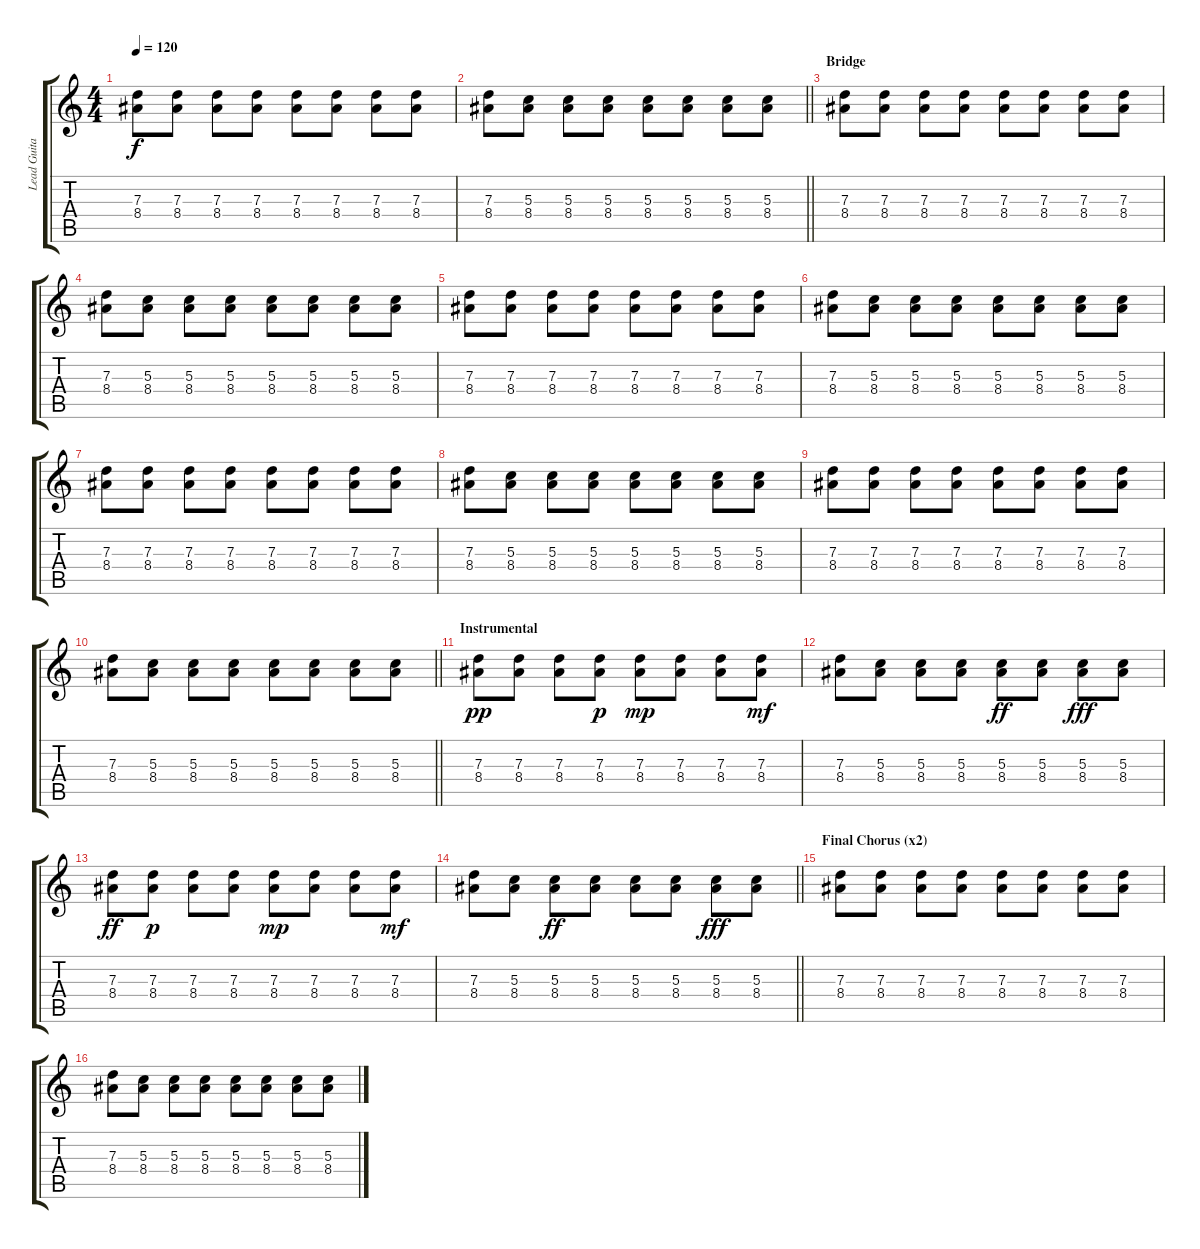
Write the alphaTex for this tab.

\track ("Lead Guitar" "Lead Guita") {instrument electricguitarclean}
\staff {score tabs}
\tuning (E4 B3 G3 D3 A2 E2) {hide}
\ts (4 4)
\tempo 120
\clef g2
\ks c
(7.3 8.4).8{dy f} (7.3 8.4).8 (7.3 8.4).8 (7.3 8.4).8 (7.3 8.4).8 (7.3 8.4).8 (7.3 8.4).8 (7.3 8.4).8 |
\barLineRight lightlight
(7.3 8.4).8 (5.3 8.4).8 (5.3 8.4).8 (5.3 8.4).8 (5.3 8.4).8 (5.3 8.4).8 (5.3 8.4).8 (5.3 8.4).8 |
\section ("" "Bridge")
(7.3 8.4).8 (7.3 8.4).8 (7.3 8.4).8 (7.3 8.4).8 (7.3 8.4).8 (7.3 8.4).8 (7.3 8.4).8 (7.3 8.4).8 |
(7.3 8.4).8 (5.3 8.4).8 (5.3 8.4).8 (5.3 8.4).8 (5.3 8.4).8 (5.3 8.4).8 (5.3 8.4).8 (5.3 8.4).8 |
(7.3 8.4).8 (7.3 8.4).8 (7.3 8.4).8 (7.3 8.4).8 (7.3 8.4).8 (7.3 8.4).8 (7.3 8.4).8 (7.3 8.4).8 |
(7.3 8.4).8 (5.3 8.4).8 (5.3 8.4).8 (5.3 8.4).8 (5.3 8.4).8 (5.3 8.4).8 (5.3 8.4).8 (5.3 8.4).8 |
(7.3 8.4).8 (7.3 8.4).8 (7.3 8.4).8 (7.3 8.4).8 (7.3 8.4).8 (7.3 8.4).8 (7.3 8.4).8 (7.3 8.4).8 |
(7.3 8.4).8 (5.3 8.4).8 (5.3 8.4).8 (5.3 8.4).8 (5.3 8.4).8 (5.3 8.4).8 (5.3 8.4).8 (5.3 8.4).8 |
(7.3 8.4).8 (7.3 8.4).8 (7.3 8.4).8 (7.3 8.4).8 (7.3 8.4).8 (7.3 8.4).8 (7.3 8.4).8 (7.3 8.4).8 |
\barLineRight lightlight
(7.3 8.4).8 (5.3 8.4).8 (5.3 8.4).8 (5.3 8.4).8 (5.3 8.4).8 (5.3 8.4).8 (5.3 8.4).8 (5.3 8.4).8 |
\section ("" "Instrumental")
(7.3 8.4).8{dy pp} (7.3 8.4).8 (7.3 8.4).8 (7.3 8.4).8{dy p} (7.3 8.4).8{dy mp} (7.3 8.4).8 (7.3 8.4).8 (7.3 8.4).8{dy mf} |
(7.3 8.4).8 (5.3 8.4).8 (5.3 8.4).8 (5.3 8.4).8 (5.3 8.4).8{dy ff} (5.3 8.4).8 (5.3 8.4).8{dy fff} (5.3 8.4).8 |
(7.3 8.4).8{dy ff} (7.3 8.4).8{dy p} (7.3 8.4).8 (7.3 8.4).8 (7.3 8.4).8{dy mp} (7.3 8.4).8 (7.3 8.4).8 (7.3 8.4).8{dy mf} |
\barLineRight lightlight
(7.3 8.4).8 (5.3 8.4).8 (5.3 8.4).8{dy ff} (5.3 8.4).8 (5.3 8.4).8 (5.3 8.4).8 (5.3 8.4).8{dy fff} (5.3 8.4).8 |
\section ("" "Final Chorus (x2)")
(7.3 8.4).8 (7.3 8.4).8 (7.3 8.4).8 (7.3 8.4).8 (7.3 8.4).8 (7.3 8.4).8 (7.3 8.4).8 (7.3 8.4).8 |
(7.3 8.4).8 (5.3 8.4).8 (5.3 8.4).8 (5.3 8.4).8 (5.3 8.4).8 (5.3 8.4).8 (5.3 8.4).8 (5.3 8.4).8
